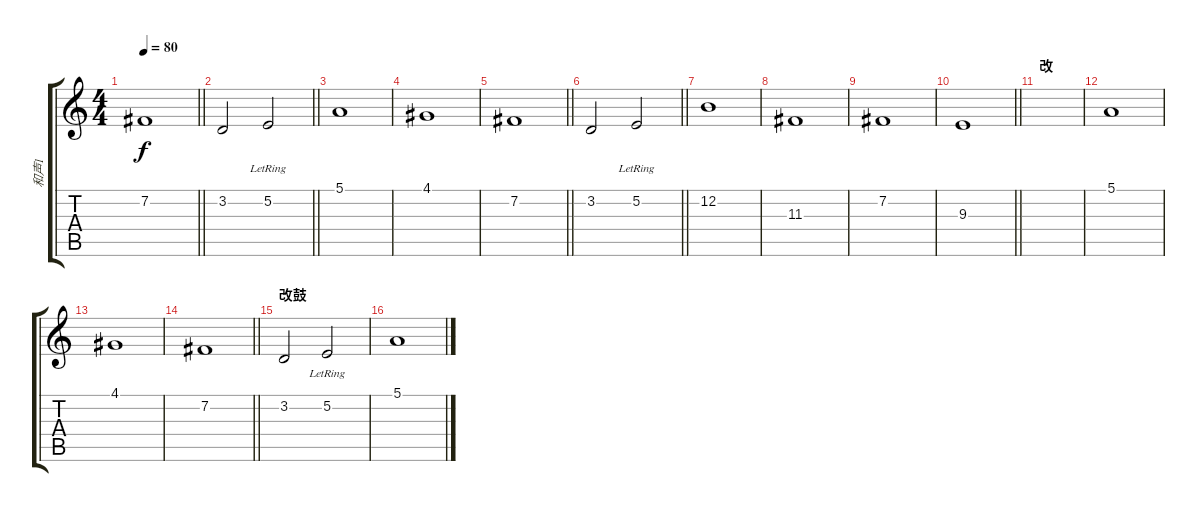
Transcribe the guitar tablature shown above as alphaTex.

\track ("和声1" "和声1") {instrument stringensemble1}
\staff {score tabs}
\tuning (E4 B3 G3 D3 A2 E2) {hide}
\ts (4 4)
\tempo 80
\clef g2
\barLineRight lightlight
\ks c
7.2.1{dy f} |
\barLineRight lightlight
3.2.2 5.2{lr}.2 |
5.1.1 |
4.1.1 |
\barLineRight lightlight
7.2.1 |
\barLineRight lightlight
3.2.2 5.2{lr}.2 |
12.2.1 |
11.3.1 |
7.2.1 |
\barLineRight lightlight
9.3.1 |
\section ("" "改")
|
5.1.1 |
4.1.1 |
\barLineRight lightlight
7.2.1 |
\section ("" "改鼓")
3.2.2 5.2{lr}.2 |
5.1.1
